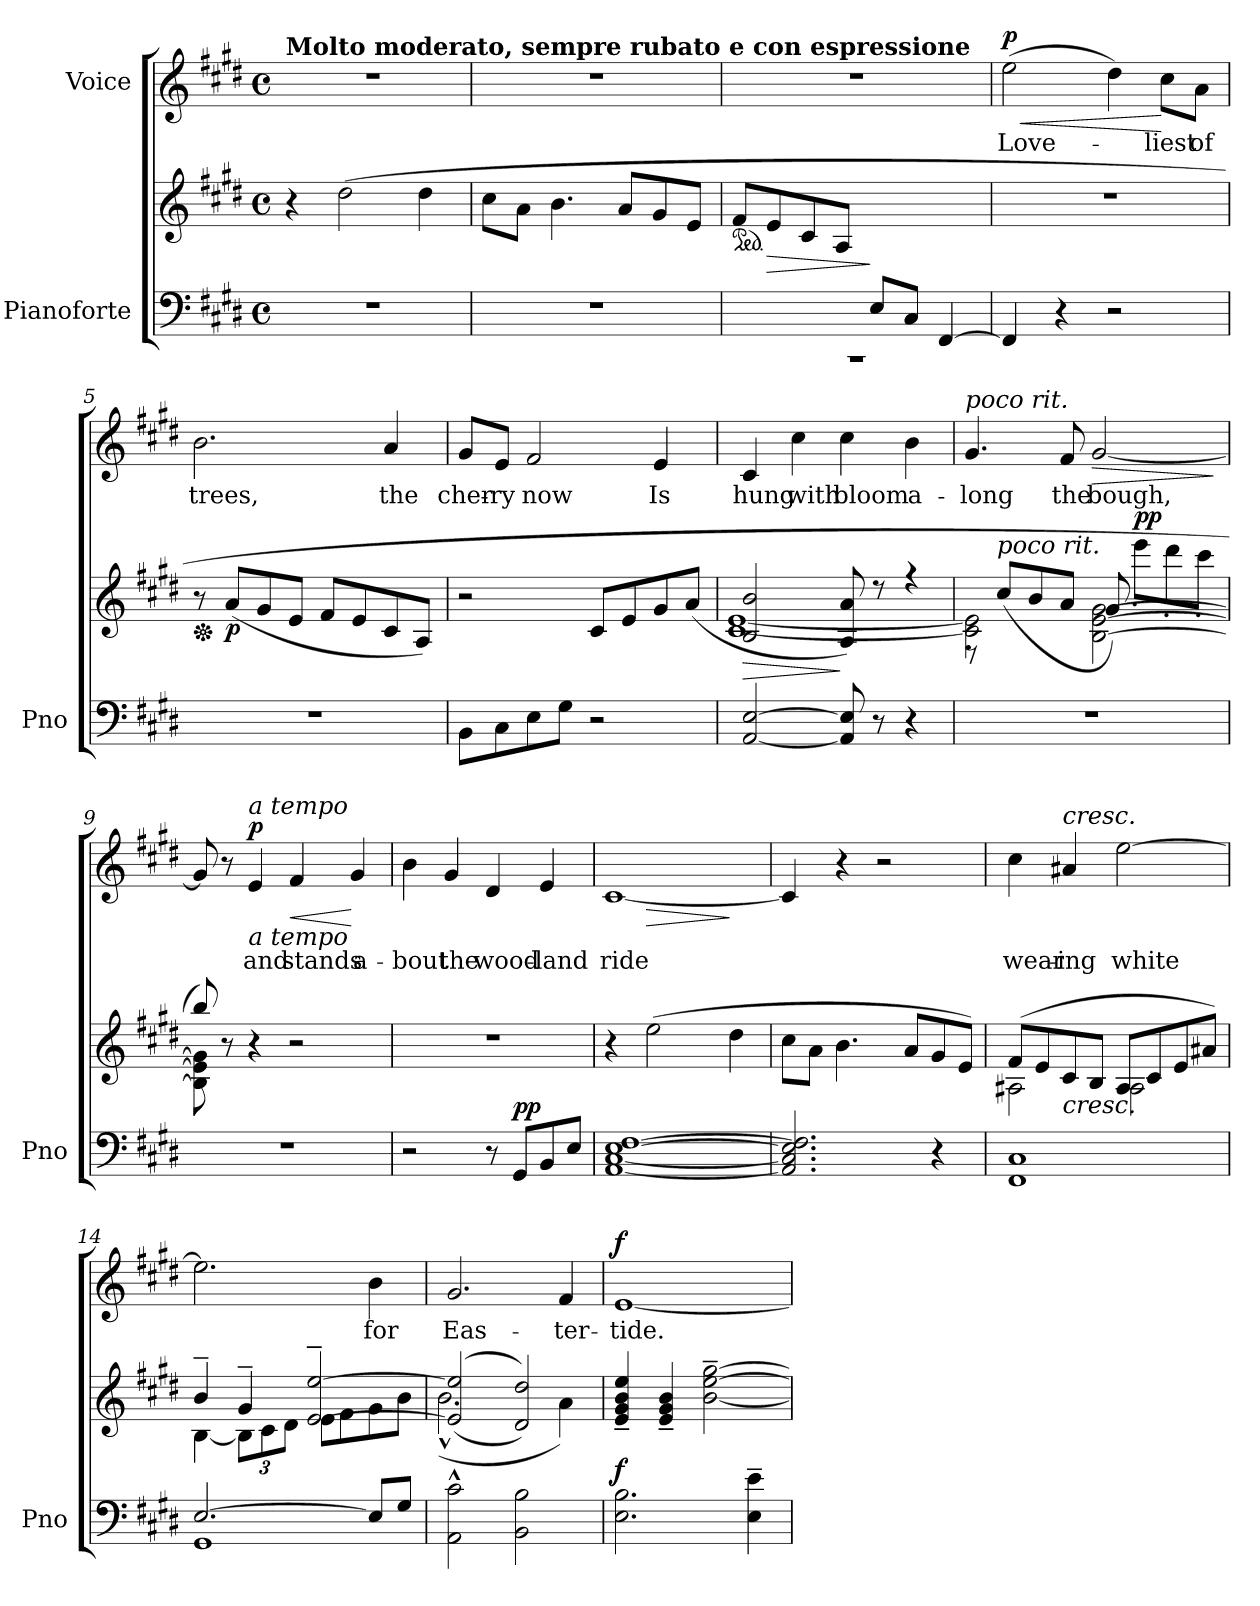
**kern	**kern	**dynam	**kern	**text	**dynam
*part2	*part2	*part2	*part1	*part1	*part1
*staff3	*staff2	*staff2/3	*staff1	*staff1	*staff1
*I"Pianoforte	*	*	*I"Voice	*	*
*I'Pno	*	*	*	*	*
*clefF4	*clefG2	*	*clefG2	*	*
*k[f#c#g#d#]	*k[f#c#g#d#]	*	*k[f#c#g#d#]	*	*
*M4/4	*M4/4	*	*M4/4	*	*
*met(c)	*met(c)	*	*met(c)	*	*
=1	=1	=1	=1	=1	=1
!	!	!	!LO:TX:a:B:t=Molto moderato, sempre rubato e con espressione	!	!
1r	4r	.	1r	.	.
!	!	!LO:DY:b	!	!	!
!	!	!LO:DY:n=1:b	!	!	!
.	(2dd#\	p other-dynamics	.	.	.
.	4dd#\	.	.	.	.
=2	=2	=2	=2	=2	=2
1r	8cc#\L	.	1r	.	.
.	8a\J	.	.	.	.
.	4.b\	.	.	.	.
.	8a/L	.	.	.	.
.	8g#/	.	.	.	.
.	8e/J	.	.	.	.
=3	=3	=3	=3	=3	=3
*^	*	*	*	*	*
*	*	*ped	*	*	*	*
2ryy	1r	8f#/L	.	1r	.	.
!	!	!	!LO:HP:b	!	!	!
.	.	8e/	>	.	.	.
.	.	8c#/	.	.	.	.
.	.	8A/J	.	.	.	.
8E/L	.	2ryy	]	.	.	.
8C#/J	.	.	.	.	.	.
[4FF#/)	.	.	.	.	.	.
*v	*v	*	*	*	*	*
=4	=4	=4	=4	=4	=4
!	!	!	!	!	!LO:HP:b
!	!	!	!	!	!LO:DY:n=1:a
4FF#/]	1r	.	(2ee\	Love-	< p
4r	.	.	.	.	.
2r	.	.	4dd#\)	.	.
.	.	.	8cc#\L	-liest	[
.	.	.	8a\J	of	.
=5	=5	=5	=5	=5	=5
*	*Xped	*	*	*	*
1r	8r	.	2.b\	trees,	.
!	!	!LO:DY:b	!	!	!
.	(8a/L	p	.	.	.
.	8g#/	.	.	.	.
.	8e/J	.	.	.	.
.	8f#/L	.	.	.	.
.	8e/	.	.	.	.
.	8c#/	.	4a/	the	.
.	8A/J)	.	.	.	.
=6	=6	=6	=6	=6	=6
(8BB\L	2r	.	8g#/L	cher-	.
8C#\	.	.	8e/J	-ry	.
8E\	.	.	2f#/	now	.
8G#\J	.	.	.	.	.
2r	8c#/L	.	.	.	.
.	8e/	.	.	.	.
.	8g#/	.	4e/	Is	.
.	(8a/J	.	.	.	.
=7	=7	=7	=7	=7	=7
!	!	!LO:HP:b	!	!	!
*	*^	*	*	*	*
[2AA/ [2E/	2B/ 2b/	[1c# [>1e	>	4c#/	hung	.
.	.	.	.	4cc#\	with	.
8AA/] 8E/]	8A/ 8a/)	.	]	4cc#\	bloom	.
8r	8r	.	.	.	.	.
4r	4r	.	.	4b\	a-	.
=8	=8	=8	=8	=8	=8	=8
!	!	!	!	!LO:TX:i:t=poco rit.	!	!
1r	2c#\] 2e\]	8r	.	4.g#/	-long	.
!	!	!LO:TX:i:t=poco rit.	!	!	!	!
.	.	(<8cc#/L	.	.	.	.
.	.	8b/	.	.	.	.
.	.	8a/J	.	8f#/	the	.
!	!	!	!	!	!	!LO:HP:b
.	[2B\ [2e\ [2g#\	8g#/)	.	[2g#/	bough,	>
!	!	!	!LO:DY:a	!	!	!
.	.	(>8eee'>\L	pp	.	.	.
.	.	8ddd#'>\	.	.	.	.
.	.	8ccc#'>\J	.	.	.	.
*	*v	*v	*	*	*	*
.	.	.	.	.	]
=9	=9	=9	=9	=9	=9
*	*^	*	*	*	*
1r	8bb/)	8B\] 8e\] 8g#\]	.	8g#/]	.	.
.	8r	2..ryy	.	8r	.	.
!	!	!	!	!LO:TX:b:i:t=a tempo	!	!
!	!	!	!	!LO:TX:a:i:t=a tempo	!	!
!	!	!	!	!	!	!LO:DY:a
.	4r	.	.	4e/	and	p
!	!	!	!	!	!	!LO:HP:b
.	2r	.	.	4f#/	stands	<
.	.	.	.	4g#/	a-	[
*	*v	*v	*	*	*	*
=10	=10	=10	=10	=10	=10
2r	1r	.	4b\	-bout	.
.	.	.	4g#/	the	.
8r	.	.	4d#/	wood-	.
!	!	!LO:DY:a=2	!	!	!
8GG#/L	.	pp	.	.	.
8BB/	.	.	4e/	-land	.
8E/J	.	.	.	.	.
=11	=11	=11	=11	=11	=11
*	*	*	*^	*	*
[1AA [1C# [1E [1F#	4r	.	[1c#	4ryy	ride	.
!	!	!LO:DY:b	!	!	!	!LO:HP:b
!	!	!LO:DY:n=1:b	!	!	!	!
.	(2ee\	p other-dynamics	.	4ryy	.	>
.	.	.	.	4ryy	.	.
.	4dd#\	.	.	4ryy	.	]
*	*	*	*v	*v	*	*
=12	=12	=12	=12	=12	=12
2.AA/] 2.C#/] 2.E/] 2.F#/]	8cc#\L	.	4c#/]	.	.
.	8a\J	.	.	.	.
.	4.b\	.	4r	.	.
.	.	.	2r	.	.
.	8a/L	.	.	.	.
4r	8g#/	.	.	.	.
.	8e/J)	.	.	.	.
=13	=13	=13	=13	=13	=13
*	*^	*	*	*	*
1FF# 1C#	(>8f#/L	2A#X\	.	4cc#\	wear-	.
.	8e/	.	.	.	.	.
!	!	!	!	!LO:TX:a:i:t=cresc.	!	!
!	!LO:TX:b:i:t=cresc.	!	!	!	!	!
.	8c#/	.	.	4a#X/	-ing	.
.	8B/J	.	.	.	.	.
.	8A#j/L	2A#\	.	[2ee\	white	.
.	8c#/	.	.	.	.	.
.	8e/	.	.	.	.	.
.	8a#X/J)	.	.	.	.	.
=14	=14	=14	=14	=14	=14	=14
*^	*	*	*	*	*	*
[2.E/	1GG#	4b~/	[4B\	.	2.ee\]	.	.
*	*	*	*Xbrackettup	*	*	*	*
.	.	4g#~/	12B\L]	.	.	.	.
.	.	.	12c#\	.	.	.	.
.	.	.	12d#\J	.	.	.	.
.	.	[<2e/~ [2ee/~	8e\L	.	.	.	.
.	.	.	8f#\	.	.	.	.
8E/L]	.	.	8g#\	.	4b\	for	.
8G#/J	.	.	8b\J	.	.	.	.
*v	*v	*	*	*	*	*	*
=15	=15	=15	=15	=15	=15	=15
2AA\^^ 2c#\^^	(>(<2e/] 2ee/]	(2.b^^\	.	2.g#/	Eas-	.
2BB\ 2B\	2d#/ 2dd#/))	.	.	.	.	.
.	.	4a\)	.	4f#/	-ter-	.
=16	=16	=16	=16	=16	=16	=16
!	!	!	!LO:DY:a=2	!	!	!LO:DY:a
*	*v	*v	*	*	*	*
2.E\ 2.B\	4e/~ 4g#/~ 4b/~ 4ee/~	f	[1e	-tide.	f
.	4e/~ 4g#/~ 4b/~	.	.	.	.
.	[2b\~ [2ee\~ [2gg#\~	.	.	.	.
4E\~ 4e\~	.	.	.	.	.
=	=	=	=	=	=
*-	*-	*-	*-	*-	*-
